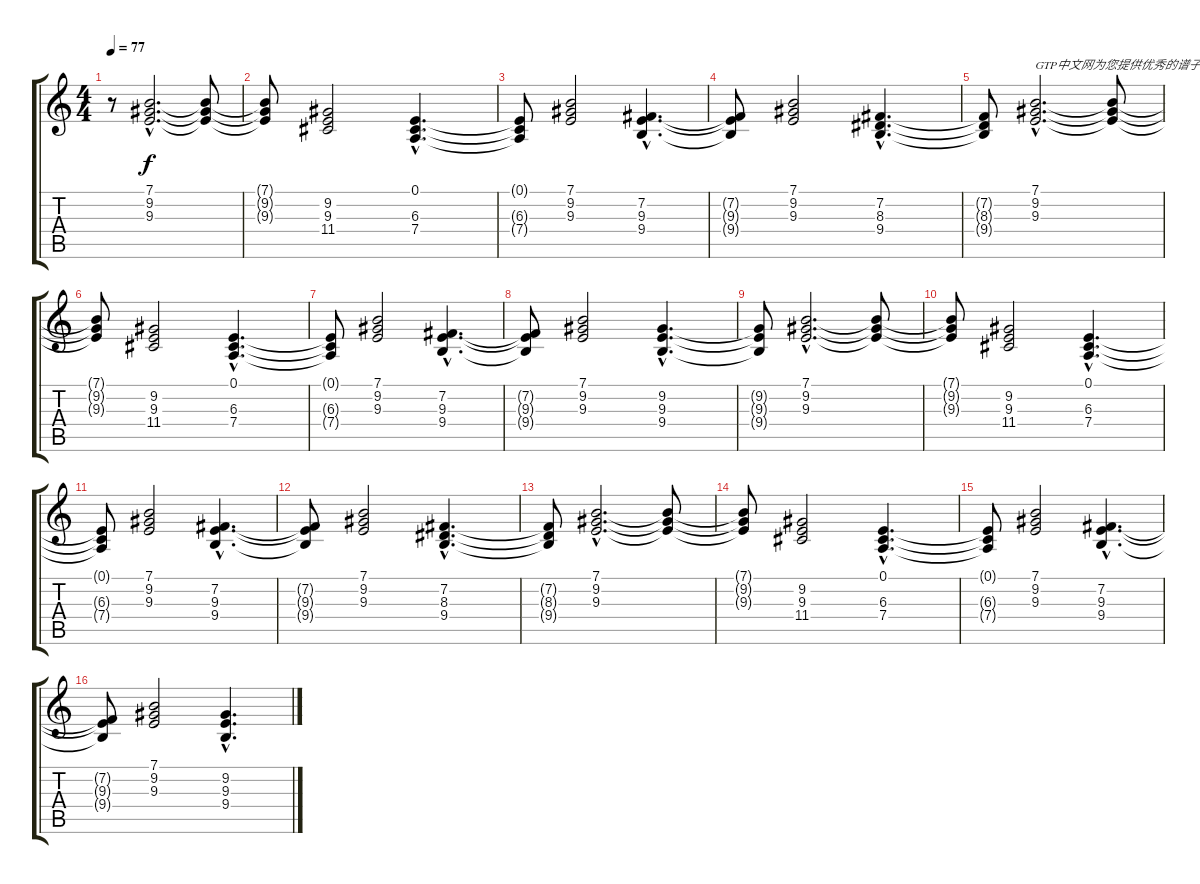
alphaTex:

\track "" {instrument stringensemble1}
\staff {score tabs}
\tuning (E4 B3 G3 D3 A2 E2) {hide}
\ts (4 4)
\tempo 77
\clef g2
\ks c
r.8{dy f instrument stringensemble1} (7.1{hac} 9.2{hac} 9.3{hac}).2{d} (7.1{t} 9.2{t} 9.3{t}).8 |
(7.1{t} 9.2{t} 9.3{t}).8 (9.2 9.3 11.4).2 (0.1{hac} 6.3{hac} 7.4{hac}).4{d} |
(0.1{t} 6.3{t} 7.4{t}).8 (7.1 9.2 9.3).2 (7.2{hac} 9.3{hac} 9.4{hac}).4{d} |
(7.2{t} 9.3{t} 9.4{t}).8 (7.1 9.2 9.3).2 (7.2{hac} 8.3{hac} 9.4{hac}).4{d} |
(7.2{t} 8.3{t} 9.4{t}).8 (7.1{hac} 9.2{hac} 9.3{hac}).2{d txt "GTP中文网为您提供优秀的谱子"} (7.1{t} 9.2{t} 9.3{t}).8 |
(7.1{t} 9.2{t} 9.3{t}).8 (9.2 9.3 11.4).2 (0.1{hac} 6.3{hac} 7.4{hac}).4{d} |
(0.1{t} 6.3{t} 7.4{t}).8 (7.1 9.2 9.3).2 (7.2{hac} 9.3{hac} 9.4{hac}).4{d} |
(7.2{t} 9.3{t} 9.4{t}).8 (7.1 9.2 9.3).2 (9.2{hac} 9.3{hac} 9.4{hac}).4{d} |
(9.2{t} 9.3{t} 9.4{t}).8 (7.1{hac} 9.2{hac} 9.3{hac}).2{d} (7.1{t} 9.2{t} 9.3{t}).8 |
(7.1{t} 9.2{t} 9.3{t}).8 (9.2 9.3 11.4).2 (0.1{hac} 6.3{hac} 7.4{hac}).4{d} |
(0.1{t} 6.3{t} 7.4{t}).8 (7.1 9.2 9.3).2 (7.2{hac} 9.3{hac} 9.4{hac}).4{d} |
(7.2{t} 9.3{t} 9.4{t}).8 (7.1 9.2 9.3).2 (7.2{hac} 8.3{hac} 9.4{hac}).4{d} |
(7.2{t} 8.3{t} 9.4{t}).8 (7.1{hac} 9.2{hac} 9.3{hac}).2{d} (7.1{t} 9.2{t} 9.3{t}).8 |
(7.1{t} 9.2{t} 9.3{t}).8 (9.2 9.3 11.4).2 (0.1{hac} 6.3{hac} 7.4{hac}).4{d} |
(0.1{t} 6.3{t} 7.4{t}).8 (7.1 9.2 9.3).2 (7.2{hac} 9.3{hac} 9.4{hac}).4{d} |
(7.2{t} 9.3{t} 9.4{t}).8 (7.1 9.2 9.3).2 (9.2{hac} 9.3{hac} 9.4{hac}).4{d}
